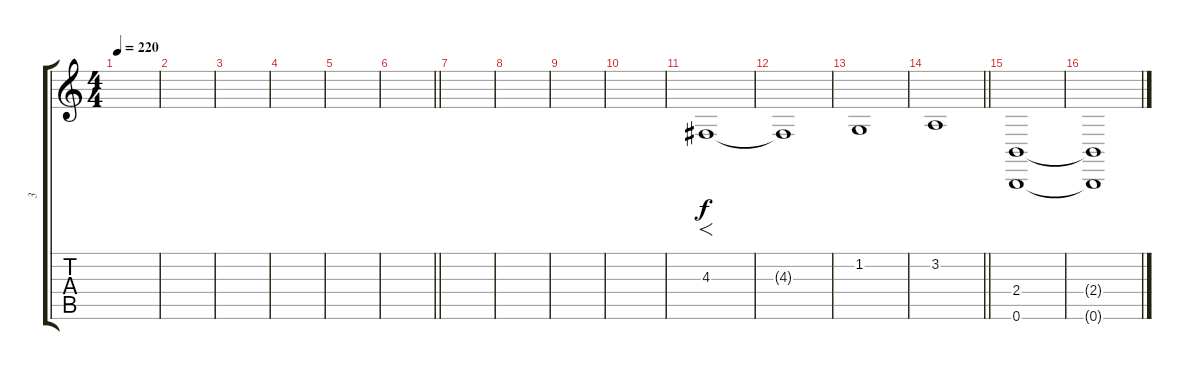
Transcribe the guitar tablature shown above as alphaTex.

\track ("3" "3") {instrument viola}
\staff {score tabs}
\tuning (B3 Gb3 D3 A2 E2 B1) {hide}
\ts (4 4)
\tempo 220
\clef g2
\ks c
|
|
|
|
|
\barLineRight lightlight
|
|
|
|
|
4.3.1{f} |
4.3{t}.1 |
1.2.1 |
\barLineRight lightlight
3.2.1 |
(2.4 0.6).1 |
(2.4{t} 0.6{t}).1
